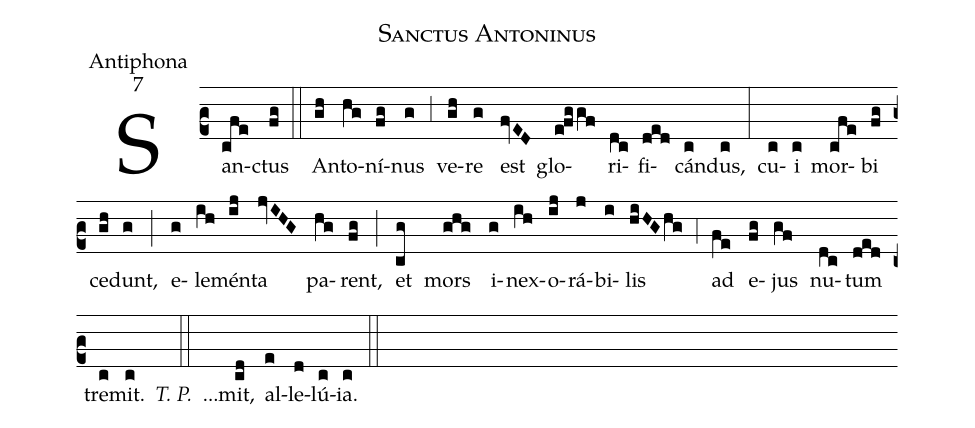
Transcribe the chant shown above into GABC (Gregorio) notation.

name:Sanctus Antoninus;
office-part:Antiphona;
mode:7;
%%
(c2) San(cfe)ctus(fg) (::)
An(gh)to(hg)ní(fg)nus(g) (,3) ve(gh)re(g) est(fvED) glo(e!fggf)ri(dc)fi(ded)cán(c)dus,(c) (:)
cu(c)i(c) mor(cfe)bi(fg) ce(gh)dunt,(g) (;) e(g)le(ih)mén(ij)ta(jvIHG) pa(hg)rent,(fg) (;) et(cg) mors(ghg) i(g)nex(ih)o(ij)rá(j)bi(i)lis(hiHGhg) (,4) ad(fe) e(fg)jus(gf) nu(dc)tum(ded) tre(c)mit.(c) <i>T. P.</i>(::) ...mit,(cd) al(e)le(d)lú(c)ia.(c) (::)
